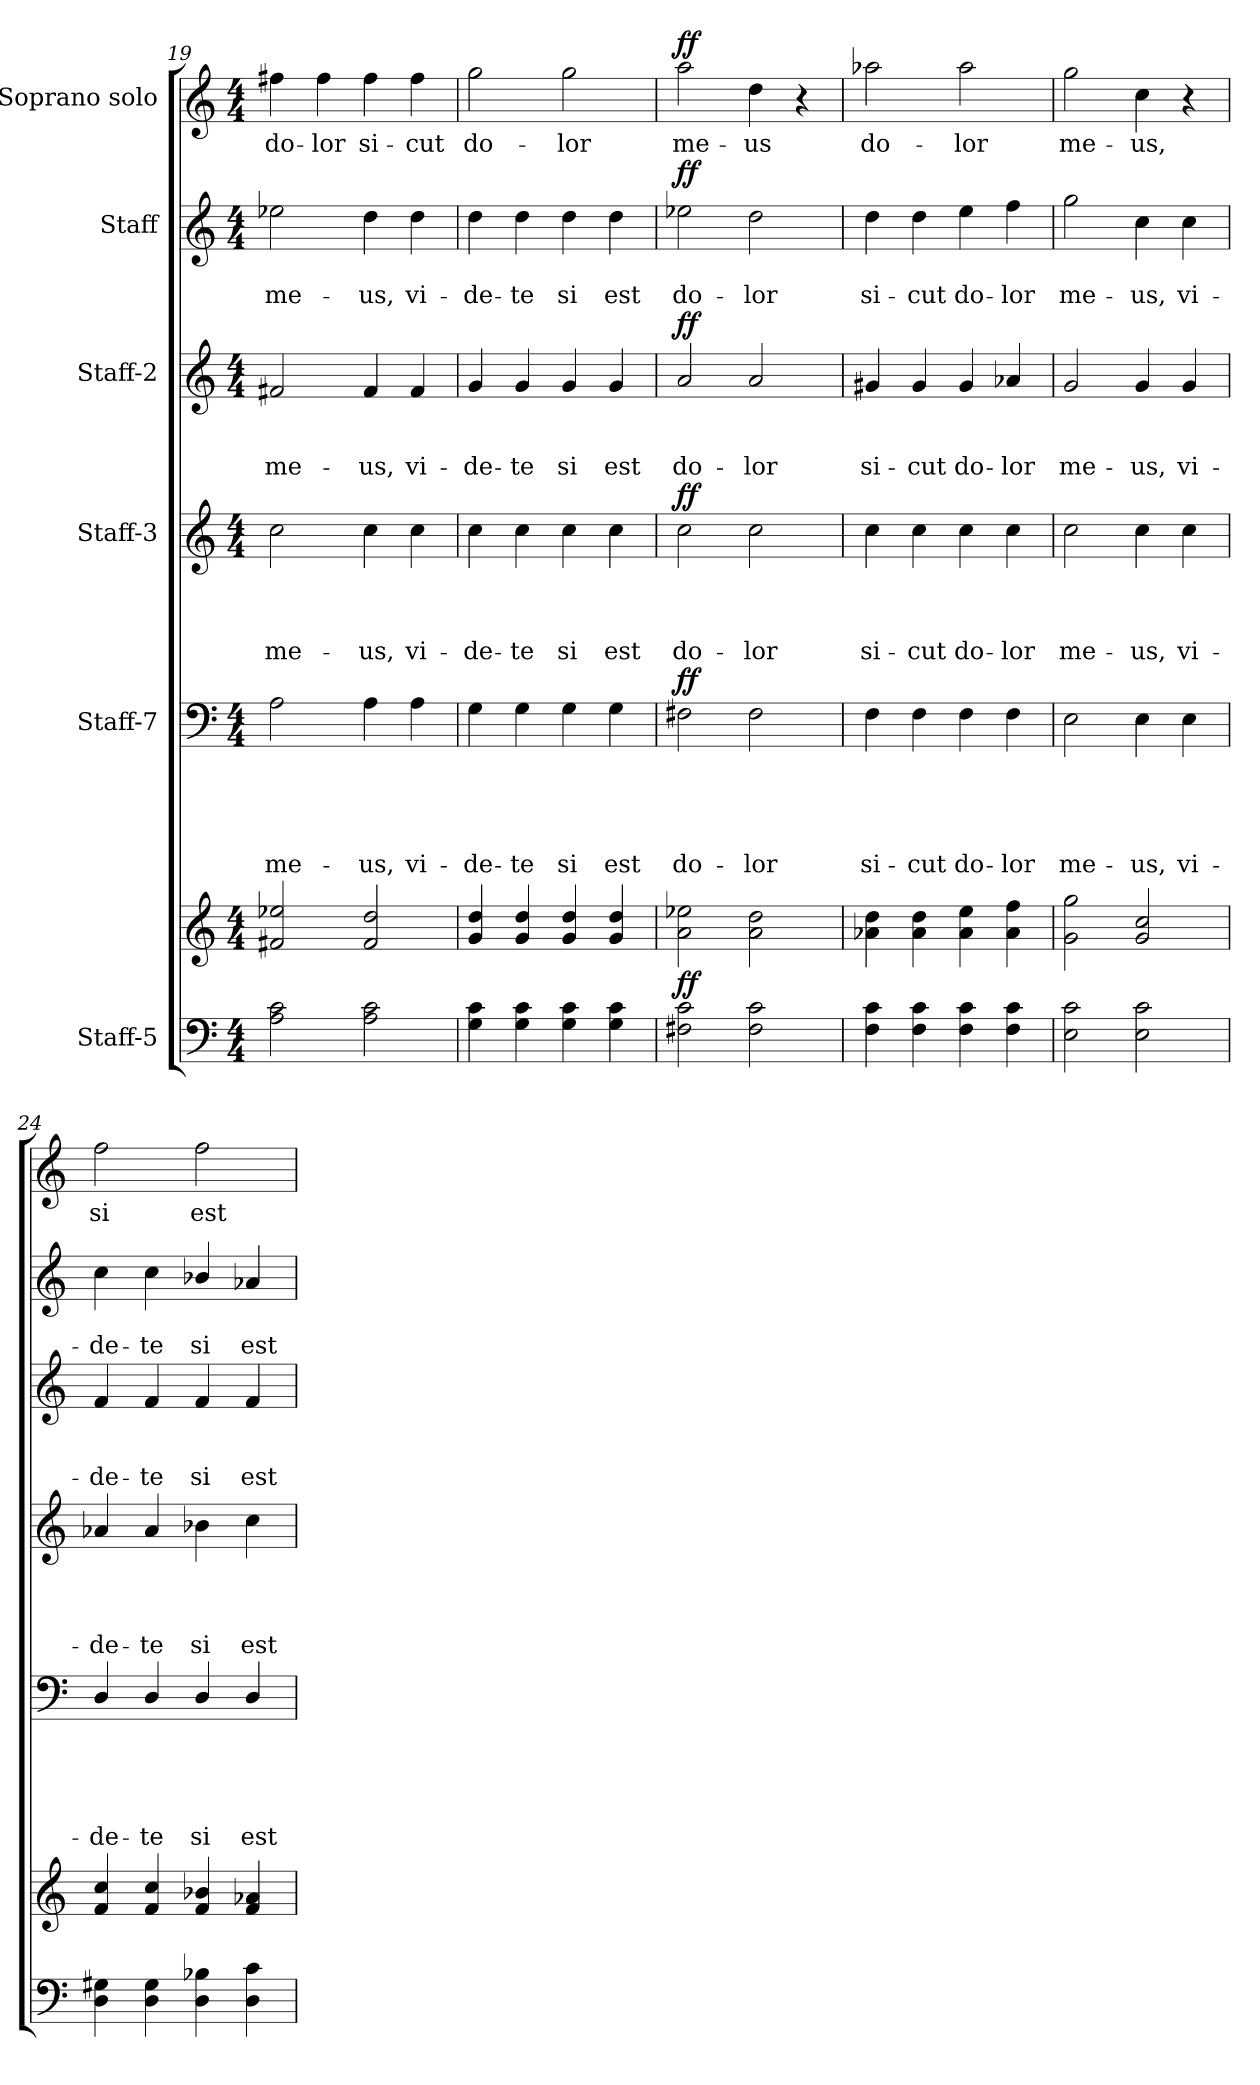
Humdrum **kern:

**kern	**kern	**dynam	**kern	**text	**text	**text	**text	**text	**dynam	**kern	**text	**text	**text	**text	**dynam	**kern	**text	**text	**text	**dynam	**kern	**text	**text	**dynam	**kern	**text	**dynam
*part6	*part6	*part6	*part5	*part5	*part5	*part5	*part5	*part5	*part5	*part4	*part4	*part4	*part4	*part4	*part4	*part3	*part3	*part3	*part3	*part3	*part2	*part2	*part2	*part2	*part1	*part1	*part1
*staff7	*staff6	*staff6/7	*staff5	*staff5	*staff5	*staff5	*staff5	*staff5	*staff5	*staff4	*staff4	*staff4	*staff4	*staff4	*staff4	*staff3	*staff3	*staff3	*staff3	*staff3	*staff2	*staff2	*staff2	*staff2	*staff1	*staff1	*staff1
*I"Staff-5	*	*	*I"Staff-7	*	*	*	*	*	*	*I"Staff-3	*	*	*	*	*	*I"Staff-2	*	*	*	*	*I"Staff	*	*	*	*I"Soprano solo	*	*
*clefF4	*clefG2	*	*clefF4	*	*	*	*	*	*	*clefG2	*	*	*	*	*	*clefG2	*	*	*	*	*clefG2	*	*	*	*clefG2	*	*
*	*	*	*	*	*	*	*	*	*	*ITrd7c12	*	*	*	*	*	*	*	*	*	*	*	*	*	*	*	*	*
*k[]	*k[]	*	*k[]	*	*	*	*	*	*	*k[]	*	*	*	*	*	*k[]	*	*	*	*	*k[]	*	*	*	*k[]	*	*
*C:	*C:	*	*C:	*	*	*	*	*	*	*C:	*	*	*	*	*	*C:	*	*	*	*	*C:	*	*	*	*C:	*	*
*M4/4	*M4/4	*	*M4/4	*	*	*	*	*	*	*M4/4	*	*	*	*	*	*M4/4	*	*	*	*	*M4/4	*	*	*	*M4/4	*	*
=19	=19	=19	=19	=19	=19	=19	=19	=19	=19	=19	=19	=19	=19	=19	=19	=19	=19	=19	=19	=19	=19	=19	=19	=19	=19	=19	=19
!	!	!	!	!	!	!	!	!LO:LY:b	!	!	!	!	!	!LO:LY:b	!	!	!	!	!LO:LY:b	!	!	!	!LO:LY:b	!	!	!LO:LY:b	!
2A\ 2c\	2f#X/ 2ee-X/	.	2A\	.	.	.	.	me-	.	2c\	.	.	.	me-	.	2f#X/	.	.	me-	.	2ee-X\	.	me-	.	4ff#X\	do-	.
!	!	!	!	!	!	!	!	!	!	!	!	!	!	!	!	!	!	!	!	!	!	!	!	!	!	!LO:LY:b	!
.	.	.	.	.	.	.	.	.	.	.	.	.	.	.	.	.	.	.	.	.	.	.	.	.	4ff#\	-lor	.
!	!	!	!	!	!	!	!	!LO:LY:b	!	!	!	!	!	!LO:LY:b	!	!	!	!	!LO:LY:b	!	!	!	!LO:LY:b	!	!	!LO:LY:b	!
2A\ 2c\	2f#/ 2dd/	.	4A\	.	.	.	.	-us,	.	4c\	.	.	.	-us,	.	4f#/	.	.	-us,	.	4dd\	.	-us,	.	4ff#\	si-	.
!	!	!	!	!	!	!	!	!LO:LY:b	!	!	!	!	!	!LO:LY:b	!	!	!	!	!LO:LY:b	!	!	!	!LO:LY:b	!	!	!LO:LY:b	!
.	.	.	4A\	.	.	.	.	vi-	.	4c\	.	.	.	vi-	.	4f#/	.	.	vi-	.	4dd\	.	vi-	.	4ff#\	-cut	.
=20	=20	=20	=20	=20	=20	=20	=20	=20	=20	=20	=20	=20	=20	=20	=20	=20	=20	=20	=20	=20	=20	=20	=20	=20	=20	=20	=20
!	!	!	!	!	!	!	!	!LO:LY:b	!	!	!	!	!	!LO:LY:b	!	!	!	!	!LO:LY:b	!	!	!	!LO:LY:b	!	!	!LO:LY:b	!
4G\ 4c\	4g/ 4dd/	.	4G\	.	.	.	.	-de-	.	4c\	.	.	.	-de-	.	4g/	.	.	-de-	.	4dd\	.	-de-	.	2gg\	do-	.
!	!	!	!	!	!	!	!	!LO:LY:b	!	!	!	!	!	!LO:LY:b	!	!	!	!	!LO:LY:b	!	!	!	!LO:LY:b	!	!	!	!
4G\ 4c\	4g/ 4dd/	.	4G\	.	.	.	.	-te	.	4c\	.	.	.	-te	.	4g/	.	.	-te	.	4dd\	.	-te	.	.	.	.
!	!	!	!	!	!	!	!	!LO:LY:b	!	!	!	!	!	!LO:LY:b	!	!	!	!	!LO:LY:b	!	!	!	!LO:LY:b	!	!	!LO:LY:b	!
4G\ 4c\	4g/ 4dd/	.	4G\	.	.	.	.	si	.	4c\	.	.	.	si	.	4g/	.	.	si	.	4dd\	.	si	.	2gg\	-lor	.
!	!	!	!	!	!	!	!	!LO:LY:b	!	!	!	!	!	!LO:LY:b	!	!	!	!	!LO:LY:b	!	!	!	!LO:LY:b	!	!	!	!
4G\ 4c\	4g/ 4dd/	.	4G\	.	.	.	.	est	.	4c\	.	.	.	est	.	4g/	.	.	est	.	4dd\	.	est	.	.	.	.
=21	=21	=21	=21	=21	=21	=21	=21	=21	=21	=21	=21	=21	=21	=21	=21	=21	=21	=21	=21	=21	=21	=21	=21	=21	=21	=21	=21
!	!	!LO:DY:b	!	!	!	!	!	!LO:LY:b	!LO:DY:a	!	!	!	!	!LO:LY:b	!LO:DY:a	!	!	!	!LO:LY:b	!LO:DY:a	!	!	!LO:LY:b	!LO:DY:a	!	!LO:LY:b	!LO:DY:a
2F#X\ 2c\	2a\ 2ee-X\	ff	2F#X\	.	.	.	.	do-	ff	2c\	.	.	.	do-	ff	2a/	.	.	do-	ff	2ee-X\	.	do-	ff	2aa\	me-	ff
!	!	!	!	!	!	!	!	!LO:LY:b	!	!	!	!	!	!LO:LY:b	!	!	!	!	!LO:LY:b	!	!	!	!LO:LY:b	!	!	!LO:LY:b	!
2F#\ 2c\	2a\ 2dd\	.	2F#\	.	.	.	.	-lor	.	2c\	.	.	.	-lor	.	2a/	.	.	-lor	.	2dd\	.	-lor	.	4dd\	-us	.
.	.	.	.	.	.	.	.	.	.	.	.	.	.	.	.	.	.	.	.	.	.	.	.	.	4r	.	.
!!LO:LB:g=z
=22	=22	=22	=22	=22	=22	=22	=22	=22	=22	=22	=22	=22	=22	=22	=22	=22	=22	=22	=22	=22	=22	=22	=22	=22	=22	=22	=22
!	!	!	!	!	!	!	!	!LO:LY:b	!	!	!	!	!	!LO:LY:b	!	!	!	!	!LO:LY:b	!	!	!	!LO:LY:b	!	!	!LO:LY:b	!
4F\ 4c\	4a-X\ 4dd\	.	4F\	.	.	.	.	si-	.	4c\	.	.	.	si-	.	4g#X/	.	.	si-	.	4dd\	.	si-	.	2aa-X\	do-	.
!	!	!	!	!	!	!	!	!LO:LY:b	!	!	!	!	!	!LO:LY:b	!	!	!	!	!LO:LY:b	!	!	!	!LO:LY:b	!	!	!	!
4F\ 4c\	4a-\ 4dd\	.	4F\	.	.	.	.	-cut	.	4c\	.	.	.	-cut	.	4g#/	.	.	-cut	.	4dd\	.	-cut	.	.	.	.
!	!	!	!	!	!	!	!	!LO:LY:b	!	!	!	!	!	!LO:LY:b	!	!	!	!	!LO:LY:b	!	!	!	!LO:LY:b	!	!	!LO:LY:b	!
4F\ 4c\	4a-\ 4ee\	.	4F\	.	.	.	.	do-	.	4c\	.	.	.	do-	.	4g#/	.	.	do-	.	4ee\	.	do-	.	2aa-\	-lor	.
!	!	!	!	!	!	!	!	!LO:LY:b	!	!	!	!	!	!LO:LY:b	!	!	!	!	!LO:LY:b	!	!	!	!LO:LY:b	!	!	!	!
4F\ 4c\	4a-\ 4ff\	.	4F\	.	.	.	.	-lor	.	4c\	.	.	.	-lor	.	4a-X/	.	.	-lor	.	4ff\	.	-lor	.	.	.	.
=23	=23	=23	=23	=23	=23	=23	=23	=23	=23	=23	=23	=23	=23	=23	=23	=23	=23	=23	=23	=23	=23	=23	=23	=23	=23	=23	=23
!	!	!	!	!	!	!	!	!LO:LY:b	!	!	!	!	!	!LO:LY:b	!	!	!	!	!LO:LY:b	!	!	!	!LO:LY:b	!	!	!LO:LY:b	!
2E\ 2c\	2g\ 2gg\	.	2E\	.	.	.	.	me-	.	2c\	.	.	.	me-	.	2g/	.	.	me-	.	2gg\	.	me-	.	2gg\	me-	.
!	!	!	!	!	!	!	!	!LO:LY:b	!	!	!	!	!	!LO:LY:b	!	!	!	!	!LO:LY:b	!	!	!	!LO:LY:b	!	!	!LO:LY:b	!
2E\ 2c\	2g/ 2cc/	.	4E\	.	.	.	.	-us,	.	4c\	.	.	.	-us,	.	4g/	.	.	-us,	.	4cc\	.	-us,	.	4cc\	-us,	.
!	!	!	!	!	!	!	!	!LO:LY:b	!	!	!	!	!	!LO:LY:b	!	!	!	!	!LO:LY:b	!	!	!	!LO:LY:b	!	!	!	!
.	.	.	4E\	.	.	.	.	vi-	.	4c\	.	.	.	vi-	.	4g/	.	.	vi-	.	4cc\	.	vi-	.	4r	.	.
=24	=24	=24	=24	=24	=24	=24	=24	=24	=24	=24	=24	=24	=24	=24	=24	=24	=24	=24	=24	=24	=24	=24	=24	=24	=24	=24	=24
!	!	!	!	!	!	!	!	!LO:LY:b	!	!	!	!	!	!LO:LY:b	!	!	!	!	!LO:LY:b	!	!	!	!LO:LY:b	!	!	!LO:LY:b	!
4D\ 4G#X\	4f/ 4cc/	.	4D/	.	.	.	.	-de-	.	4A-X/	.	.	.	-de-	.	4f/	.	.	-de-	.	4cc\	.	-de-	.	2ff\	si	.
!	!	!	!	!	!	!	!	!LO:LY:b	!	!	!	!	!	!LO:LY:b	!	!	!	!	!LO:LY:b	!	!	!	!LO:LY:b	!	!	!	!
4D\ 4G#\	4f/ 4cc/	.	4D/	.	.	.	.	-te	.	4A-/	.	.	.	-te	.	4f/	.	.	-te	.	4cc\	.	-te	.	.	.	.
!	!	!	!	!	!	!	!	!LO:LY:b	!	!	!	!	!	!LO:LY:b	!	!	!	!	!LO:LY:b	!	!	!	!LO:LY:b	!	!	!LO:LY:b	!
4D\ 4B-X\	4f/ 4b-X/	.	4D/	.	.	.	.	si	.	4B-X\	.	.	.	si	.	4f/	.	.	si	.	4b-X/	.	si	.	2ff\	est	.
!	!	!	!	!	!	!	!	!LO:LY:b	!	!	!	!	!	!LO:LY:b	!	!	!	!	!LO:LY:b	!	!	!	!LO:LY:b	!	!	!	!
4D\ 4c\	4f/ 4a-X/	.	4D/	.	.	.	.	est	.	4c\	.	.	.	est	.	4f/	.	.	est	.	4a-X/	.	est	.	.	.	.
=	=	=	=	=	=	=	=	=	=	=	=	=	=	=	=	=	=	=	=	=	=	=	=	=	=	=	=
*-	*-	*-	*-	*-	*-	*-	*-	*-	*-	*-	*-	*-	*-	*-	*-	*-	*-	*-	*-	*-	*-	*-	*-	*-	*-	*-	*-
